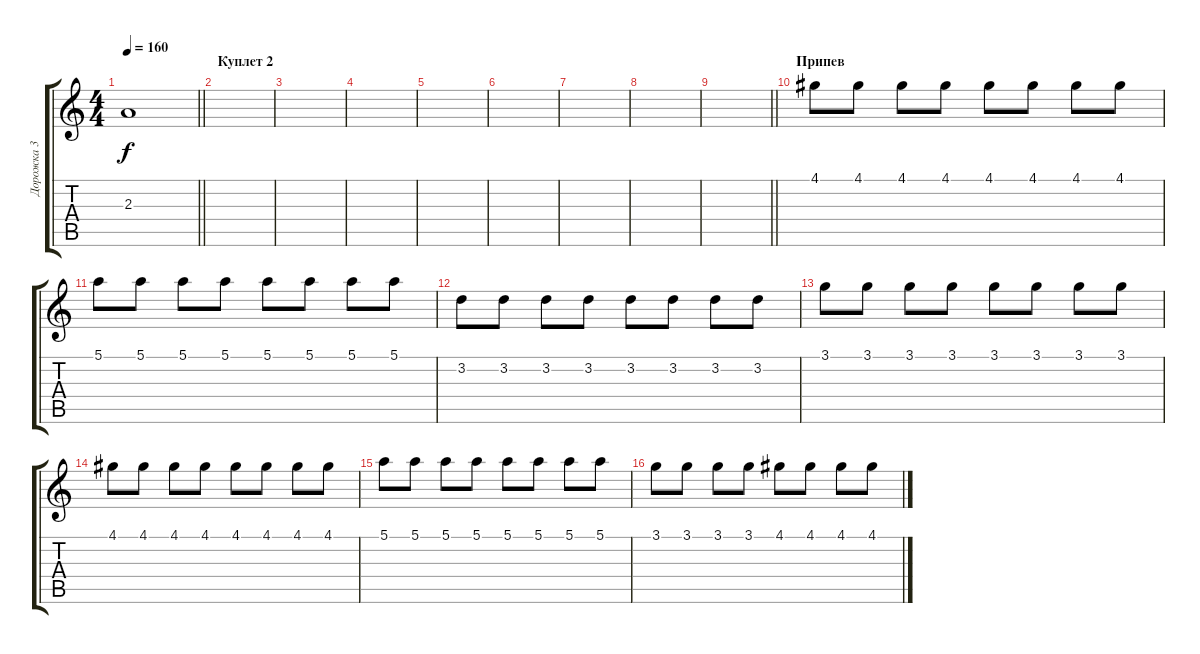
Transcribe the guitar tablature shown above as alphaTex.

\track ("Дорожка 3" "Дорожка 3") {solo instrument overdrivenguitar}
\staff {score tabs}
\tuning (E4 B3 G3 D3 A2 E2) {hide}
\ts (4 4)
\tempo 160
\clef g2
\barLineRight lightlight
\ks c
2.3.1{dy f} |
\section ("" "Куплет 2")
|
|
|
|
|
|
|
\barLineRight lightlight
|
\section ("" "Припев")
4.1.8 4.1.8 4.1.8 4.1.8 4.1.8 4.1.8 4.1.8 4.1.8 |
5.1.8 5.1.8 5.1.8 5.1.8 5.1.8 5.1.8 5.1.8 5.1.8 |
3.2.8 3.2.8 3.2.8 3.2.8 3.2.8 3.2.8 3.2.8 3.2.8 |
3.1.8 3.1.8 3.1.8 3.1.8 3.1.8 3.1.8 3.1.8 3.1.8 |
4.1.8 4.1.8 4.1.8 4.1.8 4.1.8 4.1.8 4.1.8 4.1.8 |
5.1.8 5.1.8 5.1.8 5.1.8 5.1.8 5.1.8 5.1.8 5.1.8 |
3.1.8 3.1.8 3.1.8 3.1.8 4.1.8 4.1.8 4.1.8 4.1.8
